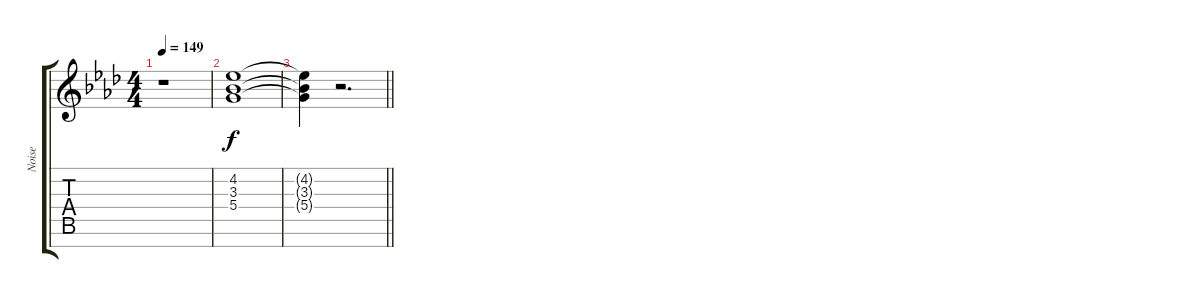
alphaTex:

\track ("Noise" "Noise") {instrument seashore}
\staff {score tabs}
\tuning (E5 B4 G4 D4 A3 E3 B2) {hide}
\ts (4 4)
\tempo 149
\clef g2
\ks ab
r.1{dy f} |
(4.2 3.3 5.4).1 |
\barLineRight lightlight
(4.2{t} 3.3{t} 5.4{t}).4 r.2{d}
